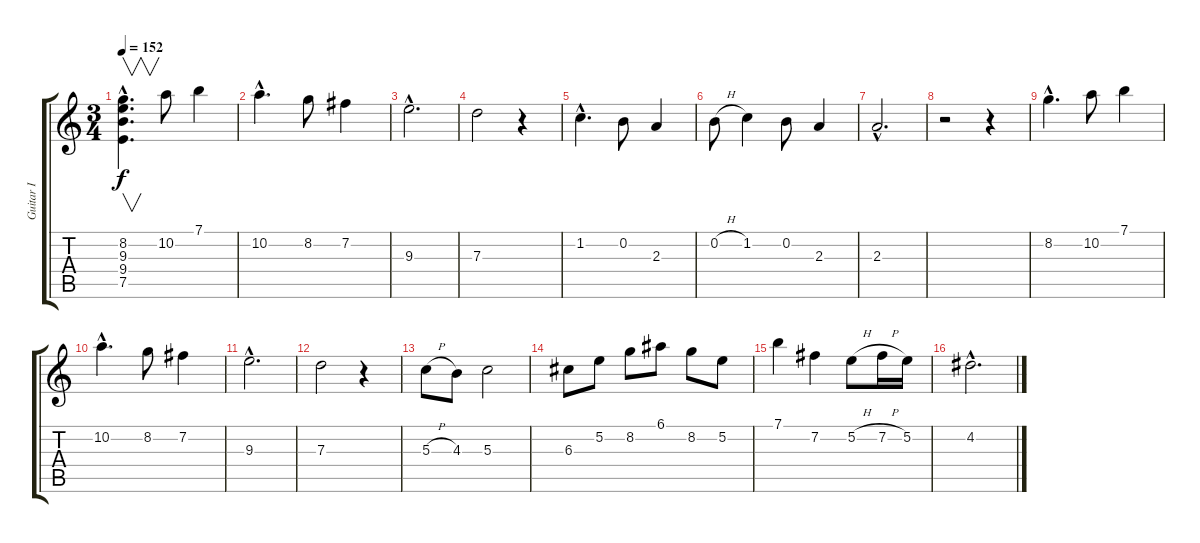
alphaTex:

\track ("Guitar I" "Guitar I") {instrument acousticguitarsteel}
\staff {score tabs}
\tuning (E4 B3 G3 D3 A2 E2) {hide}
\ts (3 4)
\tempo 152
\clef g2
\ks c
(8.2{hac} 9.3{hac} 9.4{hac} 7.5{hac}).4{v d dy f instrument acousticguitarsteel} 10.2.8 7.1.4 |
10.2{hac}.4{d} 8.2.8 7.2.4 |
9.3{hac}.2{d} |
7.3.2 r.4 |
1.2{hac}.4{d} 0.2.8 2.3.4 |
0.2{h}.8 1.2.4 0.2.8 2.3.4 |
2.3{hac}.2{d} |
r.2 r.4 |
8.2{hac}.4{d} 10.2.8 7.1.4 |
10.2{hac}.4{d} 8.2.8 7.2.4 |
9.3{hac}.2{d} |
7.3.2 r.4 |
5.3{h}.8 4.3.8 5.3.2 |
6.3.8 5.2.8 8.2.8 6.1.8 8.2.8 5.2.8 |
7.1.4 7.2.4 5.2{h}.8 7.2{h}.16 5.2.16 |
4.2{hac}.2{d}
